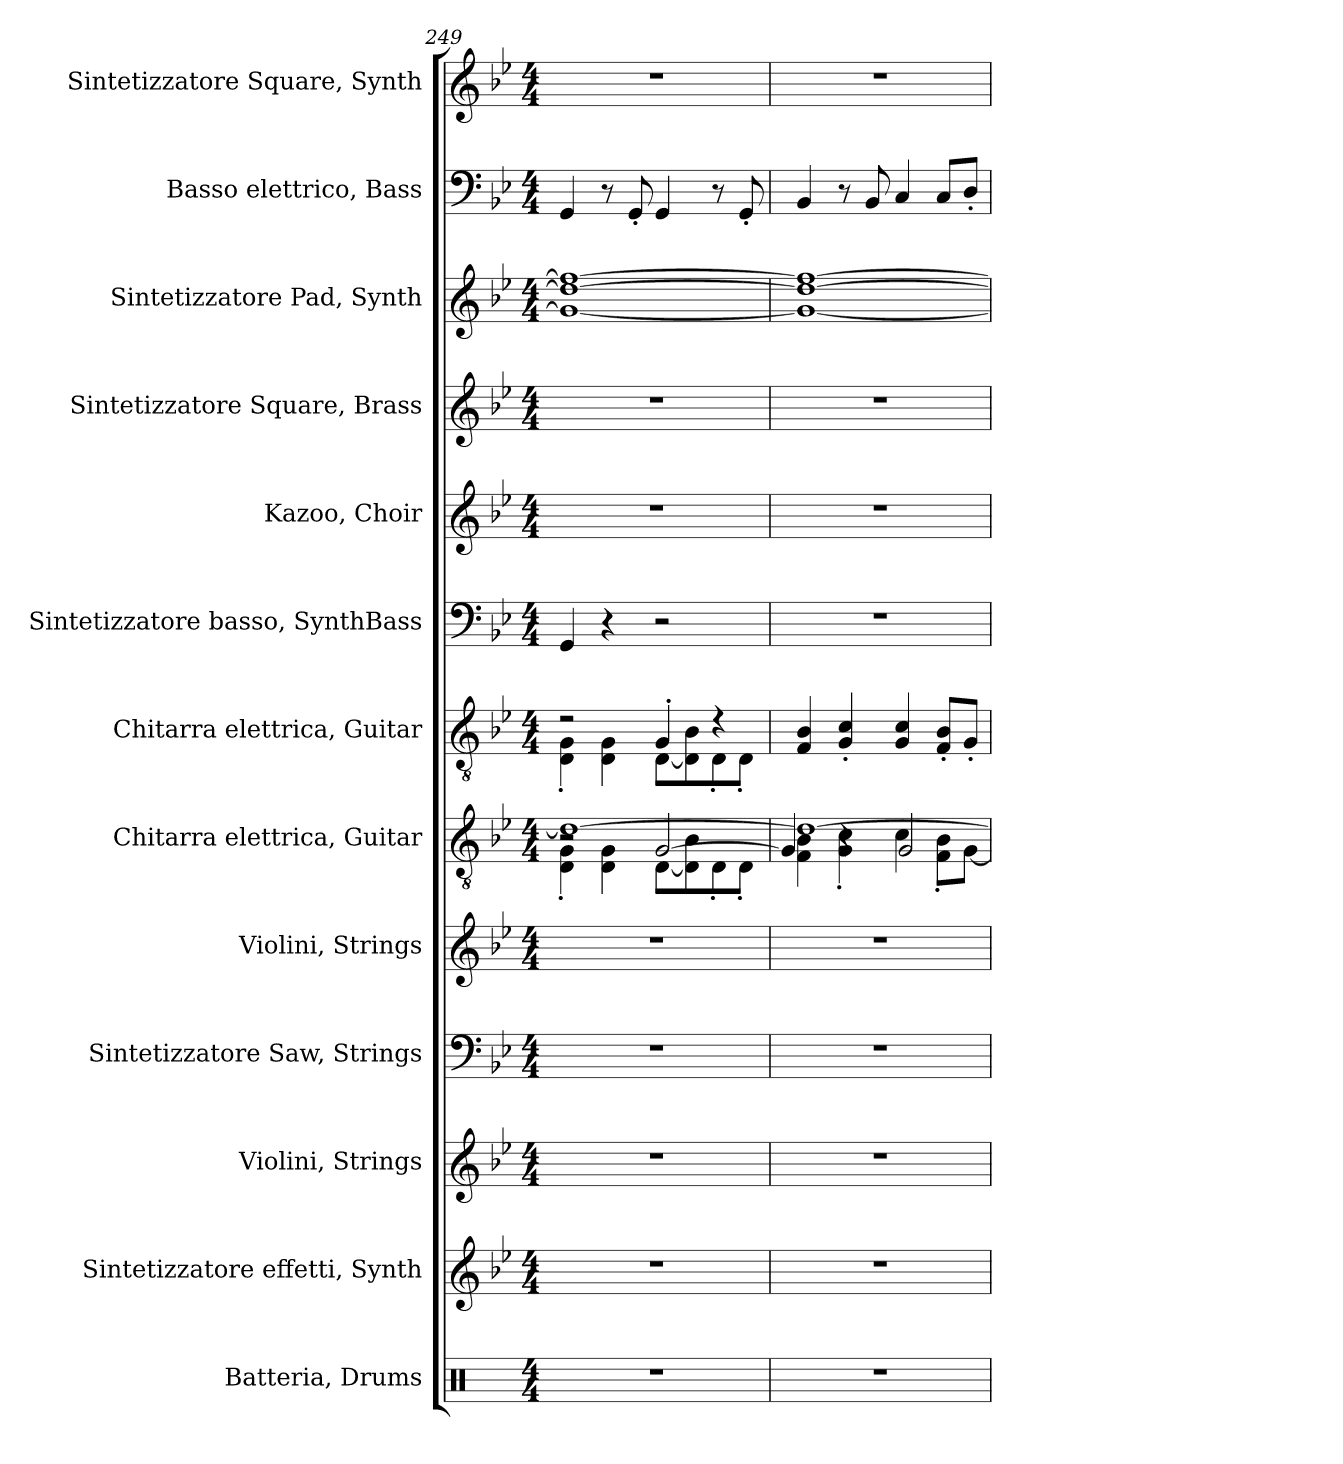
**kern	**kern	**kern	**kern	**kern	**kern	**kern	**kern	**kern	**kern	**kern	**kern	**kern
*part13	*part12	*part11	*part10	*part9	*part8	*part7	*part6	*part5	*part4	*part3	*part2	*part1
*staff13	*staff12	*staff11	*staff10	*staff9	*staff8	*staff7	*staff6	*staff5	*staff4	*staff3	*staff2	*staff1
*I"Batteria, Drums	*I"Sintetizzatore effetti, Synth	*I"Violini, Strings	*I"Sintetizzatore Saw, Strings	*I"Violini, Strings	*I"Chitarra elettrica, Guitar	*I"Chitarra elettrica, Guitar	*I"Sintetizzatore basso, SynthBass	*I"Kazoo, Choir	*I"Sintetizzatore Square, Brass	*I"Sintetizzatore Pad, Synth	*I"Basso elettrico, Bass	*I"Sintetizzatore Square, Synth
*I'Batt.	*I'Sint.	*I'Vl.	*I'Sint.	*I'Vl.	*I'Chit. el.	*I'Chit. el.	*I'Sint.	*I'Kaz.	*I'Sint.	*I'Sint.	*I'B. el.	*I'Sint.
*clefX	*clefG2	*clefG2	*clefF4	*clefG2	*clefGv2	*clefGv2	*clefF4	*clefG2	*clefG2	*clefG2	*clefF4	*clefG2
*	*	*	*	*	*	*	*	*	*	*	*ITrd7c12	*
*k[]	*k[b-e-]	*k[b-e-]	*k[b-e-]	*k[b-e-]	*k[b-e-]	*k[b-e-]	*k[b-e-]	*k[b-e-]	*k[b-e-]	*k[b-e-]	*k[b-e-]	*k[b-e-]
*M4/4	*M4/4	*M4/4	*M4/4	*M4/4	*M4/4	*M4/4	*M4/4	*M4/4	*M4/4	*M4/4	*M4/4	*M4/4
=249	=249	=249	=249	=249	=249	=249	=249	=249	=249	=249	=249	=249
*	*	*	*	*	*^	*^	*	*	*	*	*	*
*	*	*	*	*	*	*^	*	*	*	*	*	*	*	*
1r	1r	1r	1r	1r	1d_	4D\' 4G\'	2r	2r	4D\' 4G\'	4GG/	1r	1r	1g_ 1dd_ 1ff_	4GGG/	1r
.	.	.	.	.	.	4D\ 4G\	.	.	4D\ 4G\	4r	.	.	.	8r	.
.	.	.	.	.	.	.	.	.	.	.	.	.	.	8GGG'/	.
.	.	.	.	.	.	[8D\L	[2G/	4G'/	[8D\L	2r	.	.	.	4GGG/	.
.	.	.	.	.	.	8D\] 8B-\	.	.	8D\] 8B-\	.	.	.	.	.	.
.	.	.	.	.	.	8D'\	.	4r	8D'\	.	.	.	.	8r	.
.	.	.	.	.	.	8D'\J	.	.	8D'\J	.	.	.	.	8GGG'/	.
*	*	*	*	*	*	*	*	*v	*v	*	*	*	*	*	*
=250	=250	=250	=250	=250	=250	=250	=250	=250	=250	=250	=250	=250	=250	=250
1r	1r	1r	1r	1r	1d_	4F\ 4B-\	4G/]	4F/ 4B-/	1r	1r	1r	1g_ 1dd_ 1ff_	4BBB-/	1r
.	.	.	.	.	.	4G\' 4c\'	4r	4G/' 4c/'	.	.	.	.	8r	.
.	.	.	.	.	.	.	.	.	.	.	.	.	8BBB-/	.
.	.	.	.	.	.	4c\	2G/	4G/ 4c/	.	.	.	.	4CC/	.
.	.	.	.	.	.	8F\' 8B-\'L	.	8F/' 8B-/'L	.	.	.	.	8CC/L	.
.	.	.	.	.	.	[8G\J	.	8G'/J	.	.	.	.	8DD'/J	.
*	*	*	*	*	*v	*v	*v	*	*	*	*	*	*	*
=	=	=	=	=	=	=	=	=	=	=	=	=
*-	*-	*-	*-	*-	*-	*-	*-	*-	*-	*-	*-	*-
